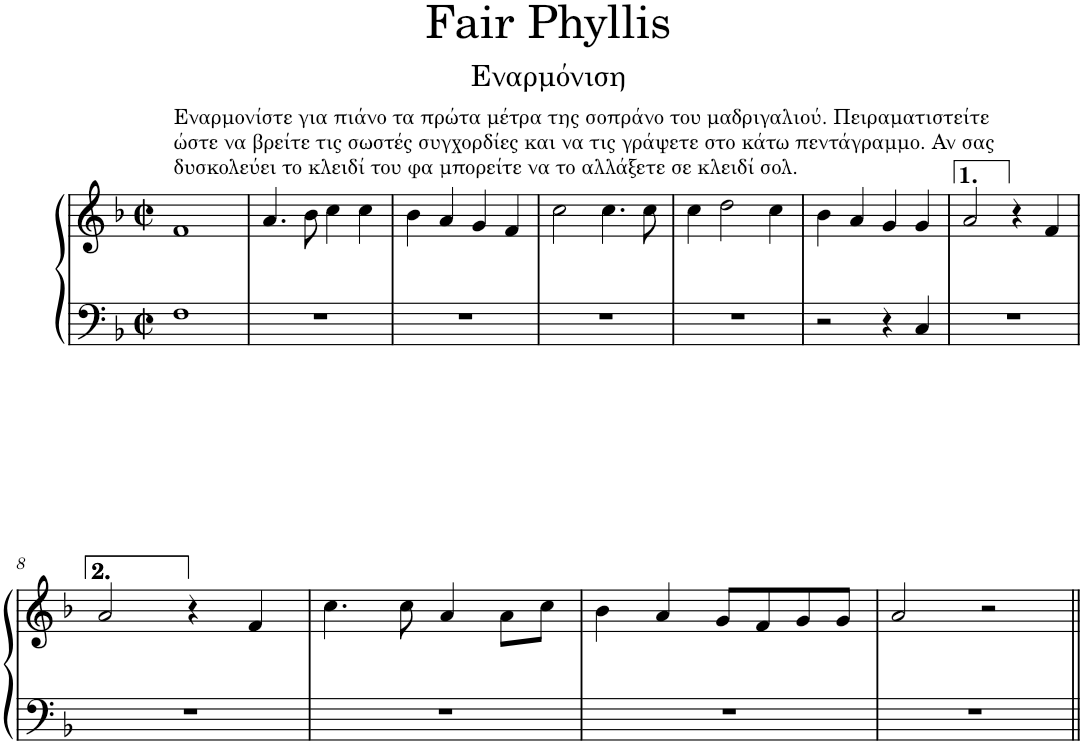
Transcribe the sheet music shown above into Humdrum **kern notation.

**kern	**kern
*part1	*part1
*staff2	*staff1
*I"Piano	*
*I'Pno.	*
*clefF4	*clefG2
*k[b-]	*k[b-]
*M2/2	*M2/2
*met(c|)	*met(c|)
=1	=1
!	!LO:TX:a:t=Εναρμονίστε για πιάνο τα πρώτα μέτρα της σοπράνο του μαδριγαλιού. Πειραματιστείτε
!	!LO:TX:a:t=ώστε να βρείτε τις σωστές συγχορδίες και να τις γράψετε στο κάτω πεντάγραμμο. Αν σας
!	!LO:TX:a:t=δυσκολεύει το κλειδί του φα μπορείτε να το αλλάξετε σε κλειδί σολ.
1F	1f
=2	=2
1r	4.a/
.	8b-\
.	4cc\
.	4cc\
=3	=3
1r	4b-\
.	4a/
.	4g/
.	4f/
=4	=4
1r	2cc\
.	4.cc\
.	8cc\
=5	=5
1r	4cc\
.	2dd\
.	4cc\
=6	=6
2r	4b-\
.	4a/
4r	4g/
4C/	4g/
=7	=7
1r	2a/
.	4r
.	4f/
!!LO:LB:g=z
=8	=8
1r	2a/
.	4r
.	4f/
=9	=9
1r	4.cc\
.	8cc\
.	4a/
.	8a\L
.	8cc\J
=10	=10
1r	4b-\
.	4a/
.	8g/L
.	8f/
.	8g/
.	8g/J
=11	=11
1r	2a/
.	2r
=||	=||
*-	*-
